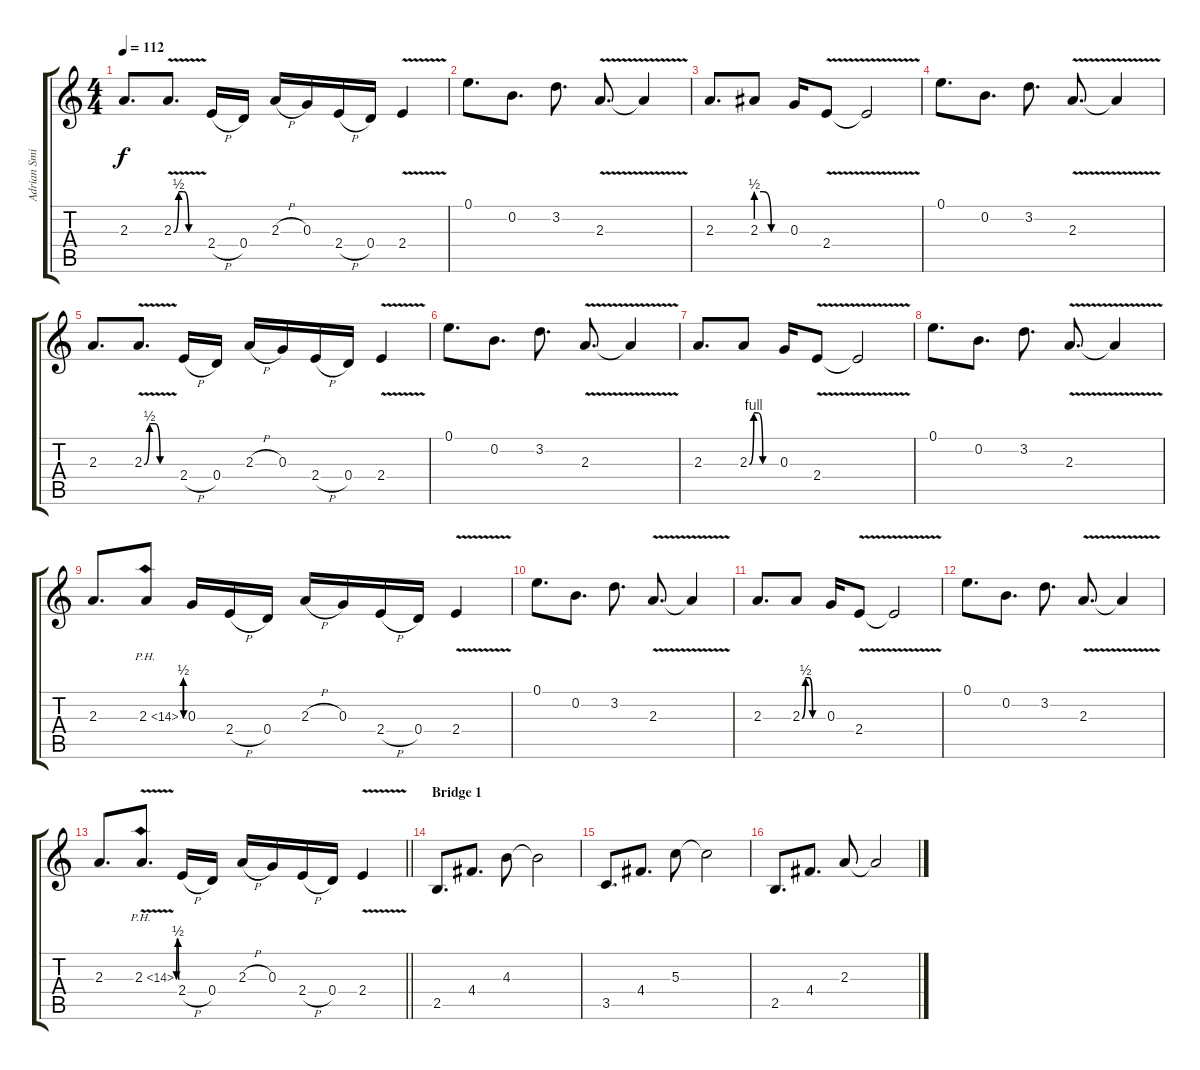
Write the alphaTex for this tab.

\track ("Adrian Smith" "Adrian Smi") {instrument overdrivenguitar}
\staff {score tabs}
\tuning (E4 B3 G3 D3 A2 E2) {hide}
\ts (4 4)
\tempo 112
\clef g2
\ks c
2.3.8{d dy f} 2.3{be (custom 0 0 10 2 20 2 30 0 60 0) v}.8{d} 2.4{h}.16 0.4.16 2.3{h}.16 0.3.16 2.4{h}.16 0.4.16 2.4{v}.4 |
0.1.8{d} 0.2.8{d} 3.2.8{d} 2.3{v}.8{d} 2.3{t}.4 |
2.3.8{d} 2.3{be (custom 0 2 15 2 30 0 60 0)}.8 0.3.16 2.4{v}.8 2.4{t}.2 |
0.1.8{d} 0.2.8{d} 3.2.8{d} 2.3{v}.8{d} 2.3{t}.4 |
2.3.8{d} 2.3{be (custom 0 0 10 2 20 2 30 0 60 0) v}.8{d} 2.4{h}.16 0.4.16 2.3{h}.16 0.3.16 2.4{h}.16 0.4.16 2.4{v}.4 |
0.1.8{d} 0.2.8{d} 3.2.8{d} 2.3{v}.8{d} 2.3{t}.4 |
2.3.8{d} 2.3{be (custom 0 0 10 4 20 4 30 0 60 0)}.8 0.3.16 2.4{v}.8 2.4{t}.2 |
0.1.8{d} 0.2.8{d} 3.2.8{d} 2.3{v}.8{d} 2.3{t}.4 |
2.3.8{d} 2.3{be (custom 0 0 10 2 20 2 30 0 60 0) ph 12}.8 0.3.16 2.4{h}.16 0.4.16 2.3{h}.16 0.3.16 2.4{h}.16 0.4.16 2.4{v}.4 |
0.1.8{d} 0.2.8{d} 3.2.8{d} 2.3{v}.8{d} 2.3{t}.4 |
2.3.8{d} 2.3{be (custom 0 0 10 2 20 2 30 0 60 0)}.8 0.3.16 2.4{v}.8 2.4{t}.2 |
0.1.8{d} 0.2.8{d} 3.2.8{d} 2.3{v}.8{d} 2.3{t}.4 |
\barLineRight lightlight
2.3.8{d} 2.3{be (custom 0 0 10 2 20 2 30 0 60 0) ph 12 v}.8{d} 2.4{h}.16 0.4.16 2.3{h}.16 0.3.16 2.4{h}.16 0.4.16 2.4{v}.4 |
\section ("" "Bridge 1")
2.5.8{d} 4.4.8{d} 4.3.8 4.3{t}.2 |
3.5.8{d} 4.4.8{d} 5.3.8 5.3{t}.2 |
2.5.8{d} 4.4.8{d} 2.3.8 2.3{t}.2
